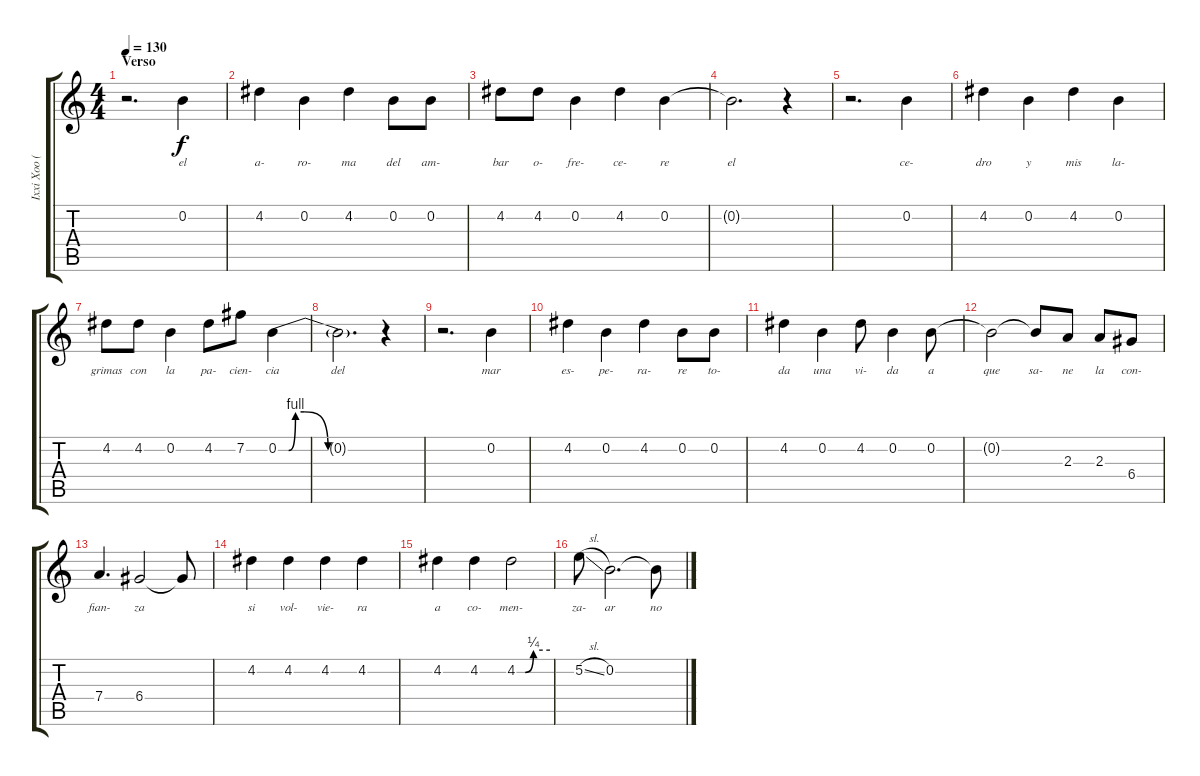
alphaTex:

\track ("Ixxi Xoo (voz)" "Ixxi Xoo (") {instrument acousticguitarsteel}
\staff {score tabs}
\tuning (E4 B3 G3 D3 A2 E2) {hide}
\ts (4 4)
\section ("" "Verso")
\tempo 130
\clef g2
\ks c
r.2{d dy f} 0.2.4{lyrics (0 "el") lyrics (1 "") lyrics (2 "") lyrics (3 "") lyrics (4 "")} |
4.2.4{lyrics (0 "a-") lyrics (1 "") lyrics (2 "") lyrics (3 "") lyrics (4 "")} 0.2.4{lyrics (0 "ro-") lyrics (1 "") lyrics (2 "") lyrics (3 "") lyrics (4 "")} 4.2.4{lyrics (0 "ma") lyrics (1 "") lyrics (2 "") lyrics (3 "") lyrics (4 "")} 0.2.8{lyrics (0 "del") lyrics (1 "") lyrics (2 "") lyrics (3 "") lyrics (4 "")} 0.2.8{lyrics (0 "am-") lyrics (1 "") lyrics (2 "") lyrics (3 "") lyrics (4 "")} |
4.2.8{lyrics (0 "bar") lyrics (1 "") lyrics (2 "") lyrics (3 "") lyrics (4 "")} 4.2.8{lyrics (0 "o-") lyrics (1 "") lyrics (2 "") lyrics (3 "") lyrics (4 "")} 0.2.4{lyrics (0 "fre-") lyrics (1 "") lyrics (2 "") lyrics (3 "") lyrics (4 "")} 4.2.4{lyrics (0 "ce-") lyrics (1 "") lyrics (2 "") lyrics (3 "") lyrics (4 "")} 0.2.4{lyrics (0 "re") lyrics (1 "") lyrics (2 "") lyrics (3 "") lyrics (4 "")} |
0.2{t}.2{d lyrics (0 "el") lyrics (1 "") lyrics (2 "") lyrics (3 "") lyrics (4 "")} r.4 |
r.2{d} 0.2.4{lyrics (0 "ce-") lyrics (1 "") lyrics (2 "") lyrics (3 "") lyrics (4 "")} |
4.2.4{lyrics (0 "dro") lyrics (1 "") lyrics (2 "") lyrics (3 "") lyrics (4 "")} 0.2.4{lyrics (0 "y") lyrics (1 "") lyrics (2 "") lyrics (3 "") lyrics (4 "")} 4.2.4{lyrics (0 "mis") lyrics (1 "") lyrics (2 "") lyrics (3 "") lyrics (4 "")} 0.2.4{lyrics (0 "la-") lyrics (1 "") lyrics (2 "") lyrics (3 "") lyrics (4 "")} |
4.2.8{lyrics (0 "grimas") lyrics (1 "") lyrics (2 "") lyrics (3 "") lyrics (4 "")} 4.2.8{lyrics (0 "con") lyrics (1 "") lyrics (2 "") lyrics (3 "") lyrics (4 "")} 0.2.4{lyrics (0 "la") lyrics (1 "") lyrics (2 "") lyrics (3 "") lyrics (4 "")} 4.2.8{lyrics (0 "pa-") lyrics (1 "") lyrics (2 "") lyrics (3 "") lyrics (4 "")} 7.2.8{lyrics (0 "cien-") lyrics (1 "") lyrics (2 "") lyrics (3 "") lyrics (4 "")} 0.2{be (custom 0 0 6 0 10 4 15 4 29 0 60 0)}.4{lyrics (0 "cia") lyrics (1 "") lyrics (2 "") lyrics (3 "") lyrics (4 "")} |
0.2{t}.2{d lyrics (0 "del") lyrics (1 "") lyrics (2 "") lyrics (3 "") lyrics (4 "")} r.4 |
r.2{d} 0.2.4{lyrics (0 "mar") lyrics (1 "") lyrics (2 "") lyrics (3 "") lyrics (4 "")} |
4.2.4{lyrics (0 "es-") lyrics (1 "") lyrics (2 "") lyrics (3 "") lyrics (4 "")} 0.2.4{lyrics (0 "pe-") lyrics (1 "") lyrics (2 "") lyrics (3 "") lyrics (4 "")} 4.2.4{lyrics (0 "ra-") lyrics (1 "") lyrics (2 "") lyrics (3 "") lyrics (4 "")} 0.2.8{lyrics (0 "re") lyrics (1 "") lyrics (2 "") lyrics (3 "") lyrics (4 "")} 0.2.8{lyrics (0 "to-") lyrics (1 "") lyrics (2 "") lyrics (3 "") lyrics (4 "")} |
4.2.4{lyrics (0 "da") lyrics (1 "") lyrics (2 "") lyrics (3 "") lyrics (4 "")} 0.2.4{lyrics (0 "una") lyrics (1 "") lyrics (2 "") lyrics (3 "") lyrics (4 "")} 4.2.8{lyrics (0 "vi-") lyrics (1 "") lyrics (2 "") lyrics (3 "") lyrics (4 "")} 0.2.4{lyrics (0 "da") lyrics (1 "") lyrics (2 "") lyrics (3 "") lyrics (4 "")} 0.2.8{lyrics (0 "a") lyrics (1 "") lyrics (2 "") lyrics (3 "") lyrics (4 "")} |
0.2{t}.2{lyrics (0 "que") lyrics (1 "") lyrics (2 "") lyrics (3 "") lyrics (4 "")} 0.2{t}.8{lyrics (0 "sa-") lyrics (1 "") lyrics (2 "") lyrics (3 "") lyrics (4 "")} 2.3.8{lyrics (0 "ne") lyrics (1 "") lyrics (2 "") lyrics (3 "") lyrics (4 "")} 2.3.8{lyrics (0 "la") lyrics (1 "") lyrics (2 "") lyrics (3 "") lyrics (4 "")} 6.4.8{lyrics (0 "con-") lyrics (1 "") lyrics (2 "") lyrics (3 "") lyrics (4 "")} |
7.4.4{d lyrics (0 "fian-") lyrics (1 "") lyrics (2 "") lyrics (3 "") lyrics (4 "")} 6.4.2{lyrics (0 "za") lyrics (1 "") lyrics (2 "") lyrics (3 "") lyrics (4 "")} 6.4{t}.8{lyrics (0 "") lyrics (1 "") lyrics (2 "") lyrics (3 "") lyrics (4 "")} |
4.2.4{lyrics (0 "si") lyrics (1 "") lyrics (2 "") lyrics (3 "") lyrics (4 "")} 4.2.4{lyrics (0 "vol-") lyrics (1 "") lyrics (2 "") lyrics (3 "") lyrics (4 "")} 4.2.4{lyrics (0 "vie-") lyrics (1 "") lyrics (2 "") lyrics (3 "") lyrics (4 "")} 4.2.4{lyrics (0 "ra") lyrics (1 "") lyrics (2 "") lyrics (3 "") lyrics (4 "")} |
4.2.4{lyrics (0 "a") lyrics (1 "") lyrics (2 "") lyrics (3 "") lyrics (4 "")} 4.2.4{lyrics (0 "co-") lyrics (1 "") lyrics (2 "") lyrics (3 "") lyrics (4 "")} 4.2{be (custom 0 0 15 0 30 1 60 1)}.2{lyrics (0 "men-") lyrics (1 "") lyrics (2 "") lyrics (3 "") lyrics (4 "")} |
5.2{sl}.8{lyrics (0 "za-") lyrics (1 "") lyrics (2 "") lyrics (3 "") lyrics (4 "")} 0.2.2{d lyrics (0 "ar") lyrics (1 "") lyrics (2 "") lyrics (3 "") lyrics (4 "")} 0.2{t}.8{lyrics (0 "no") lyrics (1 "") lyrics (2 "") lyrics (3 "") lyrics (4 "")}
